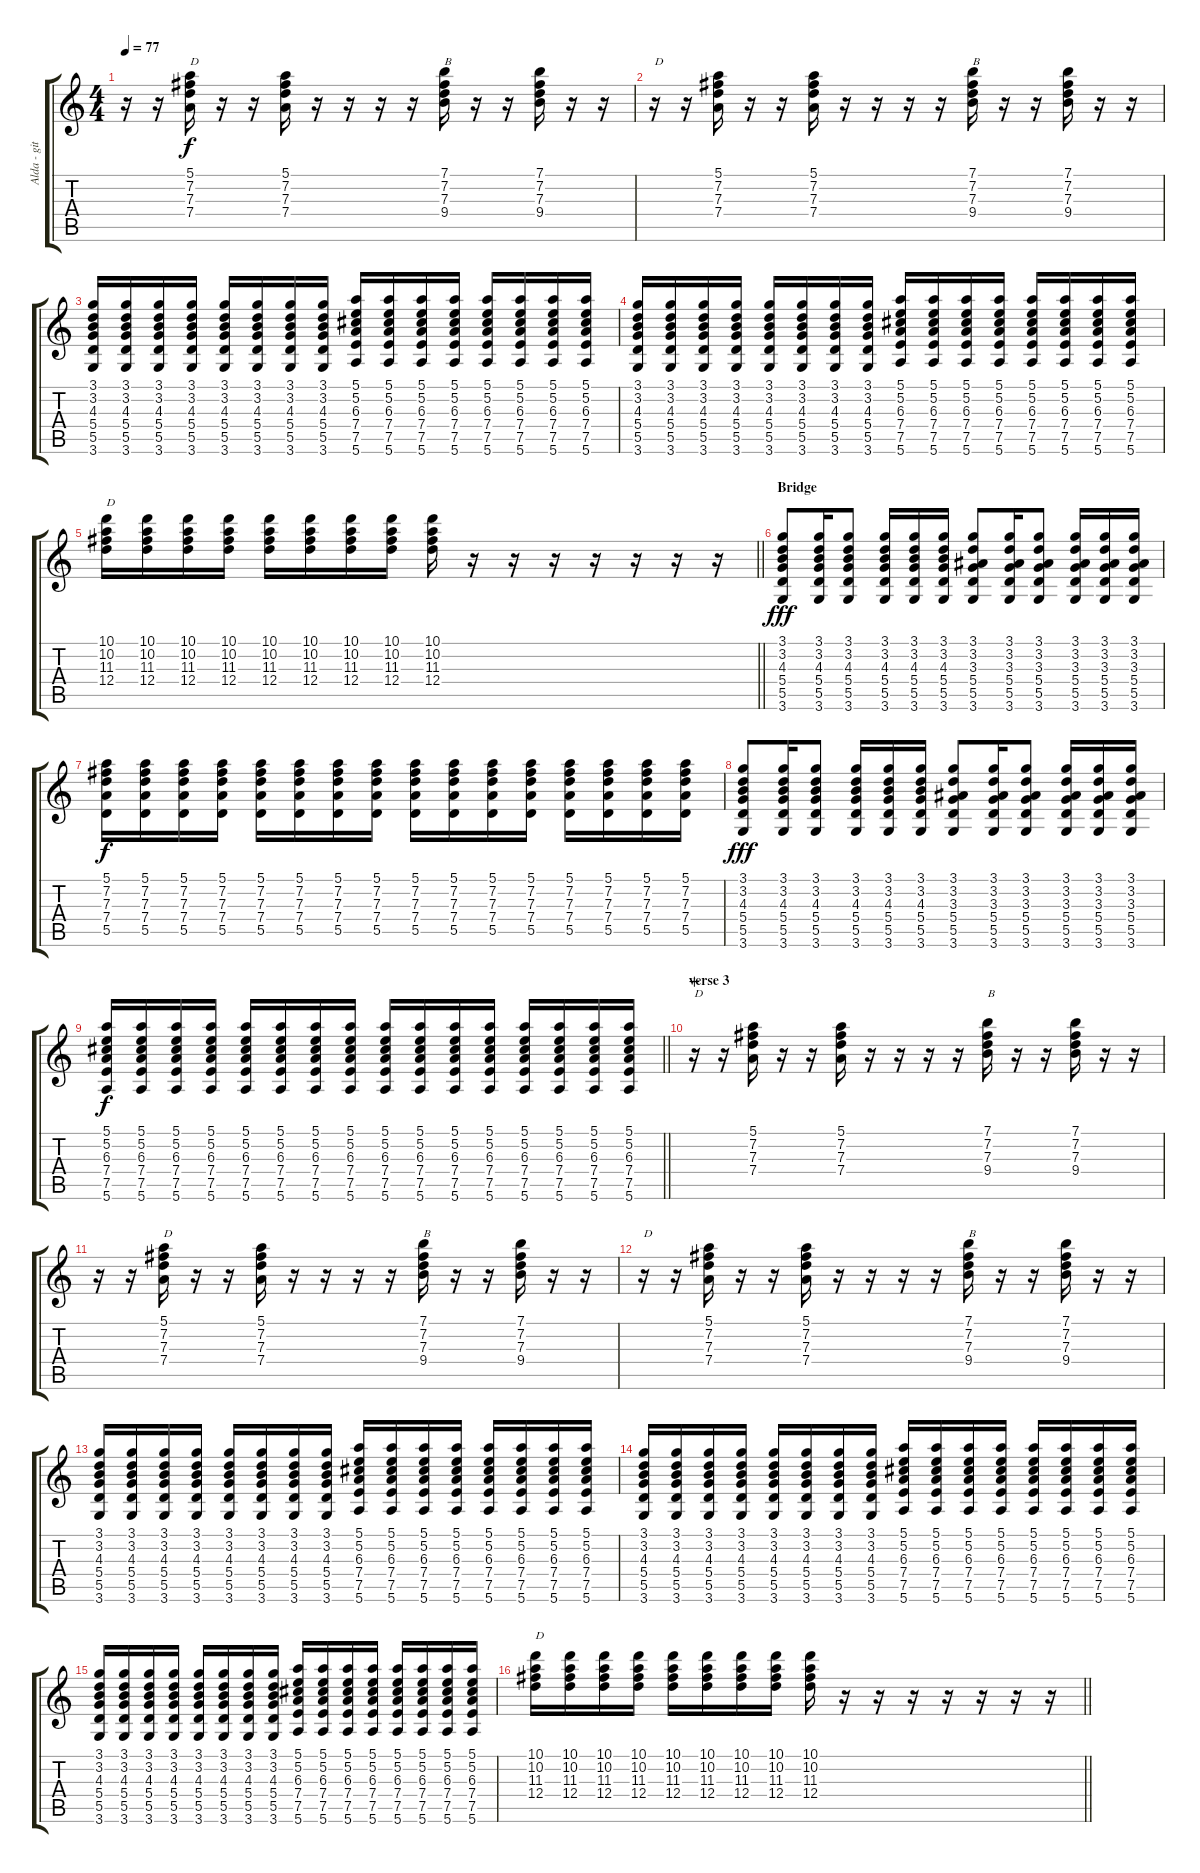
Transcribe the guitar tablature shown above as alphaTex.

\track ("Alda - gitar 1" "Alda - git") {instrument electricguitarjazz}
\staff {score tabs}
\tuning (E4 B3 G3 D3 A2 E2) {hide}
\ts (4 4)
\tempo 77
\clef g2
\ks c
r.16{dy f} r.16 (5.1 7.2 7.3 7.4).16{txt "D"} r.16 r.16 (5.1 7.2 7.3 7.4).16 r.16 r.16 r.16 r.16 (7.1 7.2 7.3 9.4).16{txt "B"} r.16 r.16 (7.1 7.2 7.3 9.4).16 r.16 r.16 |
r.16{txt "D" volume 16} r.16 (5.1 7.2 7.3 7.4).16 r.16 r.16 (5.1 7.2 7.3 7.4).16 r.16 r.16 r.16 r.16 (7.1 7.2 7.3 9.4).16{txt "B"} r.16 r.16 (7.1 7.2 7.3 9.4).16 r.16 r.16 |
(3.1 3.2 4.3 5.4 5.5 3.6).16{volume 13 balance 8} (3.1 3.2 4.3 5.4 5.5 3.6).16 (3.1 3.2 4.3 5.4 5.5 3.6).16 (3.1 3.2 4.3 5.4 5.5 3.6).16 (3.1 3.2 4.3 5.4 5.5 3.6).16 (3.1 3.2 4.3 5.4 5.5 3.6).16 (3.1 3.2 4.3 5.4 5.5 3.6).16 (3.1 3.2 4.3 5.4 5.5 3.6).16 (5.1 5.2 6.3 7.4 7.5 5.6).16 (5.1 5.2 6.3 7.4 7.5 5.6).16 (5.1 5.2 6.3 7.4 7.5 5.6).16 (5.1 5.2 6.3 7.4 7.5 5.6).16 (5.1 5.2 6.3 7.4 7.5 5.6).16 (5.1 5.2 6.3 7.4 7.5 5.6).16 (5.1 5.2 6.3 7.4 7.5 5.6).16 (5.1 5.2 6.3 7.4 7.5 5.6).16 |
(3.1 3.2 4.3 5.4 5.5 3.6).16{volume 13 balance 8} (3.1 3.2 4.3 5.4 5.5 3.6).16 (3.1 3.2 4.3 5.4 5.5 3.6).16 (3.1 3.2 4.3 5.4 5.5 3.6).16 (3.1 3.2 4.3 5.4 5.5 3.6).16 (3.1 3.2 4.3 5.4 5.5 3.6).16 (3.1 3.2 4.3 5.4 5.5 3.6).16 (3.1 3.2 4.3 5.4 5.5 3.6).16 (5.1 5.2 6.3 7.4 7.5 5.6).16 (5.1 5.2 6.3 7.4 7.5 5.6).16 (5.1 5.2 6.3 7.4 7.5 5.6).16 (5.1 5.2 6.3 7.4 7.5 5.6).16 (5.1 5.2 6.3 7.4 7.5 5.6).16 (5.1 5.2 6.3 7.4 7.5 5.6).16 (5.1 5.2 6.3 7.4 7.5 5.6).16 (5.1 5.2 6.3 7.4 7.5 5.6).16 |
\barLineRight lightlight
(10.1 10.2 11.3 12.4).16{txt "D"} (10.1 10.2 11.3 12.4).16 (10.1 10.2 11.3 12.4).16 (10.1 10.2 11.3 12.4).16 (10.1 10.2 11.3 12.4).16 (10.1 10.2 11.3 12.4).16 (10.1 10.2 11.3 12.4).16 (10.1 10.2 11.3 12.4).16 (10.1 10.2 11.3 12.4).16 r.16 r.16 r.16 r.16 r.16 r.16 r.16 |
\section ("" "Bridge")
(3.1 3.2 4.3 5.4 5.5 3.6).8{dy fff} (3.1 3.2 4.3 5.4 5.5 3.6).16 (3.1 3.2 4.3 5.4 5.5 3.6).8 (3.1 3.2 4.3 5.4 5.5 3.6).16 (3.1 3.2 4.3 5.4 5.5 3.6).16 (3.1 3.2 4.3 5.4 5.5 3.6).16 (3.1 3.2 3.3 5.4 5.5 3.6).8 (3.1 3.2 3.3 5.4 5.5 3.6).16 (3.1 3.2 3.3 5.4 5.5 3.6).8 (3.1 3.2 3.3 5.4 5.5 3.6).16 (3.1 3.2 3.3 5.4 5.5 3.6).16 (3.1 3.2 3.3 5.4 5.5 3.6).16 |
(5.1 7.2 7.3 7.4 5.5).16{dy f} (5.1 7.2 7.3 7.4 5.5).16 (5.1 7.2 7.3 7.4 5.5).16 (5.1 7.2 7.3 7.4 5.5).16 (5.1 7.2 7.3 7.4 5.5).16 (5.1 7.2 7.3 7.4 5.5).16 (5.1 7.2 7.3 7.4 5.5).16 (5.1 7.2 7.3 7.4 5.5).16 (5.1 7.2 7.3 7.4 5.5).16 (5.1 7.2 7.3 7.4 5.5).16 (5.1 7.2 7.3 7.4 5.5).16 (5.1 7.2 7.3 7.4 5.5).16 (5.1 7.2 7.3 7.4 5.5).16 (5.1 7.2 7.3 7.4 5.5).16 (5.1 7.2 7.3 7.4 5.5).16 (5.1 7.2 7.3 7.4 5.5).16 |
(3.1 3.2 4.3 5.4 5.5 3.6).8{dy fff} (3.1 3.2 4.3 5.4 5.5 3.6).16 (3.1 3.2 4.3 5.4 5.5 3.6).8 (3.1 3.2 4.3 5.4 5.5 3.6).16 (3.1 3.2 4.3 5.4 5.5 3.6).16 (3.1 3.2 4.3 5.4 5.5 3.6).16 (3.1 3.2 3.3 5.4 5.5 3.6).8 (3.1 3.2 3.3 5.4 5.5 3.6).16 (3.1 3.2 3.3 5.4 5.5 3.6).8 (3.1 3.2 3.3 5.4 5.5 3.6).16 (3.1 3.2 3.3 5.4 5.5 3.6).16 (3.1 3.2 3.3 5.4 5.5 3.6).16 |
\barLineRight lightlight
(5.1 5.2 6.3 7.4 7.5 5.6).16{dy f} (5.1 5.2 6.3 7.4 7.5 5.6).16 (5.1 5.2 6.3 7.4 7.5 5.6).16 (5.1 5.2 6.3 7.4 7.5 5.6).16 (5.1 5.2 6.3 7.4 7.5 5.6).16 (5.1 5.2 6.3 7.4 7.5 5.6).16 (5.1 5.2 6.3 7.4 7.5 5.6).16 (5.1 5.2 6.3 7.4 7.5 5.6).16 (5.1 5.2 6.3 7.4 7.5 5.6).16 (5.1 5.2 6.3 7.4 7.5 5.6).16 (5.1 5.2 6.3 7.4 7.5 5.6).16 (5.1 5.2 6.3 7.4 7.5 5.6).16 (5.1 5.2 6.3 7.4 7.5 5.6).16 (5.1 5.2 6.3 7.4 7.5 5.6).16 (5.1 5.2 6.3 7.4 7.5 5.6).16 (5.1 5.2 6.3 7.4 7.5 5.6).16 |
\section ("" "verse 3")
r.16{txt "D" volume 16 wahc} r.16 (5.1 7.2 7.3 7.4).16 r.16 r.16 (5.1 7.2 7.3 7.4).16 r.16 r.16 r.16 r.16 (7.1 7.2 7.3 9.4).16{txt "B"} r.16 r.16 (7.1 7.2 7.3 9.4).16 r.16 r.16 |
r.16 r.16 (5.1 7.2 7.3 7.4).16{txt "D"} r.16 r.16 (5.1 7.2 7.3 7.4).16 r.16 r.16 r.16 r.16 (7.1 7.2 7.3 9.4).16{txt "B"} r.16 r.16 (7.1 7.2 7.3 9.4).16 r.16 r.16 |
r.16{txt "D" volume 16} r.16 (5.1 7.2 7.3 7.4).16 r.16 r.16 (5.1 7.2 7.3 7.4).16 r.16 r.16 r.16 r.16 (7.1 7.2 7.3 9.4).16{txt "B"} r.16 r.16 (7.1 7.2 7.3 9.4).16 r.16 r.16 |
(3.1 3.2 4.3 5.4 5.5 3.6).16{volume 13 balance 8} (3.1 3.2 4.3 5.4 5.5 3.6).16 (3.1 3.2 4.3 5.4 5.5 3.6).16 (3.1 3.2 4.3 5.4 5.5 3.6).16 (3.1 3.2 4.3 5.4 5.5 3.6).16 (3.1 3.2 4.3 5.4 5.5 3.6).16 (3.1 3.2 4.3 5.4 5.5 3.6).16 (3.1 3.2 4.3 5.4 5.5 3.6).16 (5.1 5.2 6.3 7.4 7.5 5.6).16 (5.1 5.2 6.3 7.4 7.5 5.6).16 (5.1 5.2 6.3 7.4 7.5 5.6).16 (5.1 5.2 6.3 7.4 7.5 5.6).16 (5.1 5.2 6.3 7.4 7.5 5.6).16 (5.1 5.2 6.3 7.4 7.5 5.6).16 (5.1 5.2 6.3 7.4 7.5 5.6).16 (5.1 5.2 6.3 7.4 7.5 5.6).16 |
(3.1 3.2 4.3 5.4 5.5 3.6).16{volume 13 balance 8} (3.1 3.2 4.3 5.4 5.5 3.6).16 (3.1 3.2 4.3 5.4 5.5 3.6).16 (3.1 3.2 4.3 5.4 5.5 3.6).16 (3.1 3.2 4.3 5.4 5.5 3.6).16 (3.1 3.2 4.3 5.4 5.5 3.6).16 (3.1 3.2 4.3 5.4 5.5 3.6).16 (3.1 3.2 4.3 5.4 5.5 3.6).16 (5.1 5.2 6.3 7.4 7.5 5.6).16 (5.1 5.2 6.3 7.4 7.5 5.6).16 (5.1 5.2 6.3 7.4 7.5 5.6).16 (5.1 5.2 6.3 7.4 7.5 5.6).16 (5.1 5.2 6.3 7.4 7.5 5.6).16 (5.1 5.2 6.3 7.4 7.5 5.6).16 (5.1 5.2 6.3 7.4 7.5 5.6).16 (5.1 5.2 6.3 7.4 7.5 5.6).16 |
(3.1 3.2 4.3 5.4 5.5 3.6).16{volume 13 balance 8} (3.1 3.2 4.3 5.4 5.5 3.6).16 (3.1 3.2 4.3 5.4 5.5 3.6).16 (3.1 3.2 4.3 5.4 5.5 3.6).16 (3.1 3.2 4.3 5.4 5.5 3.6).16 (3.1 3.2 4.3 5.4 5.5 3.6).16 (3.1 3.2 4.3 5.4 5.5 3.6).16 (3.1 3.2 4.3 5.4 5.5 3.6).16 (5.1 5.2 6.3 7.4 7.5 5.6).16 (5.1 5.2 6.3 7.4 7.5 5.6).16 (5.1 5.2 6.3 7.4 7.5 5.6).16 (5.1 5.2 6.3 7.4 7.5 5.6).16 (5.1 5.2 6.3 7.4 7.5 5.6).16 (5.1 5.2 6.3 7.4 7.5 5.6).16 (5.1 5.2 6.3 7.4 7.5 5.6).16 (5.1 5.2 6.3 7.4 7.5 5.6).16 |
\barLineRight lightlight
(10.1 10.2 11.3 12.4).16{txt "D"} (10.1 10.2 11.3 12.4).16 (10.1 10.2 11.3 12.4).16 (10.1 10.2 11.3 12.4).16 (10.1 10.2 11.3 12.4).16 (10.1 10.2 11.3 12.4).16 (10.1 10.2 11.3 12.4).16 (10.1 10.2 11.3 12.4).16 (10.1 10.2 11.3 12.4).16 r.16 r.16 r.16 r.16{instrument overdrivenguitar} r.16 r.16 r.16
